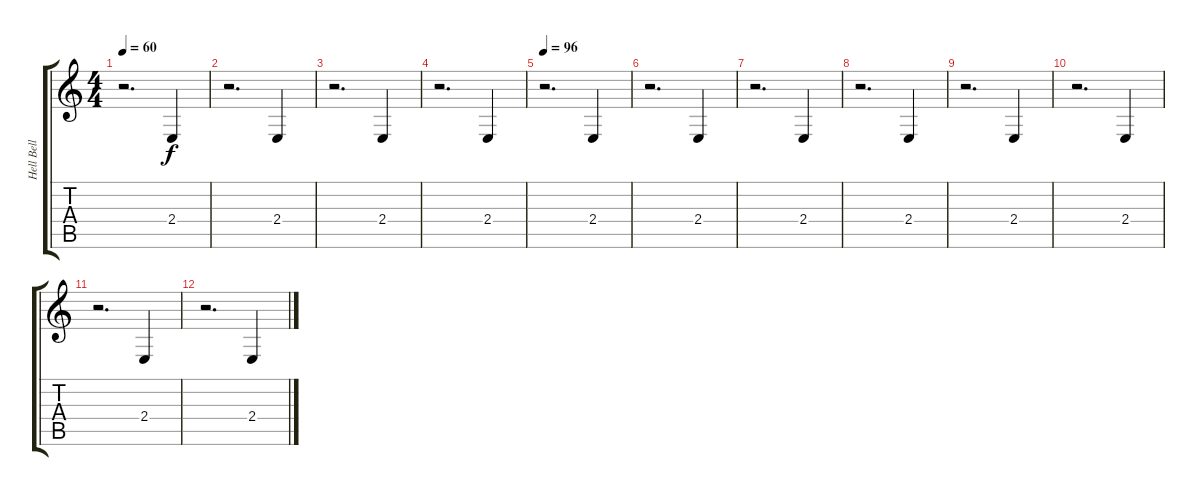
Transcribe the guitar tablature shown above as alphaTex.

\track ("Hell Bell" "Hell Bell") {instrument tubularbells}
\staff {score tabs}
\tuning (E4 B3 G3 D3 A2 E2) {hide}
\ts (4 4)
\tempo 60
\clef g2
\ks c
r.2{d dy f instrument tubularbells} 2.4.4 |
r.2{d} 2.4.4 |
r.2{d} 2.4.4 |
r.2{d} 2.4.4 |
\tempo 96
r.2{d} 2.4.4 |
r.2{d} 2.4.4 |
r.2{d} 2.4.4 |
r.2{d} 2.4.4 |
r.2{d} 2.4.4 |
r.2{d} 2.4.4 |
r.2{d} 2.4.4 |
r.2{d} 2.4.4
